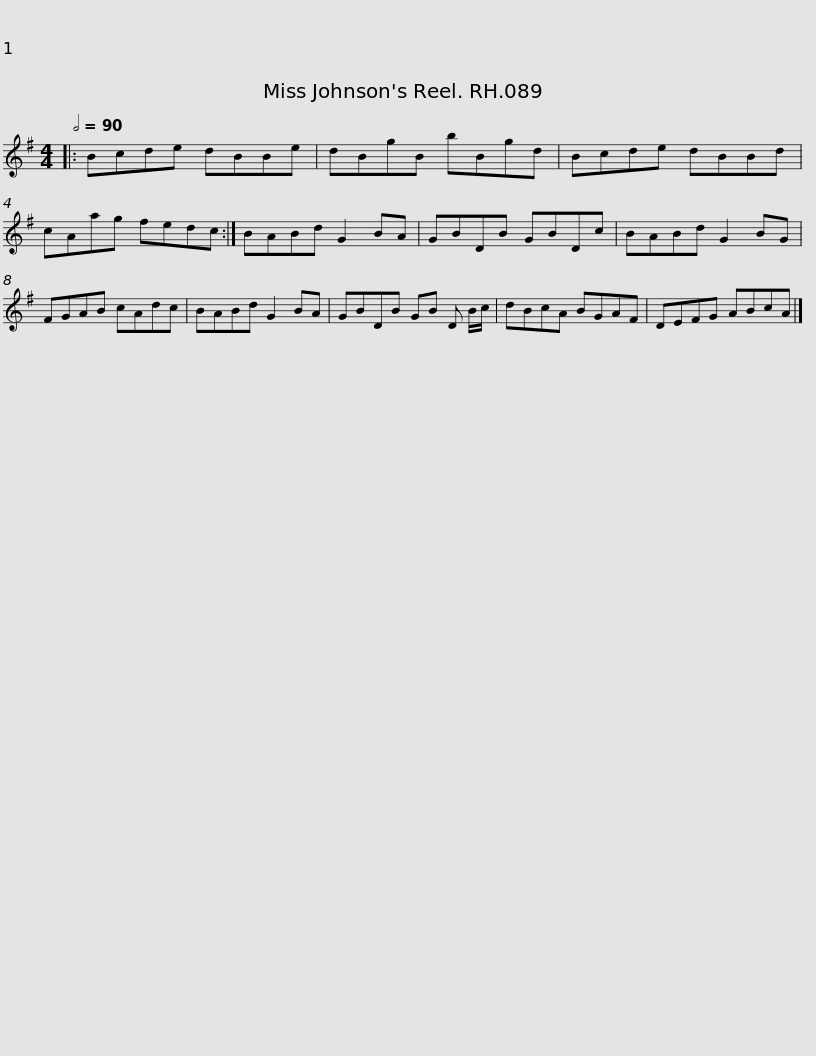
X:1
L:1/8
Q:1/2=90
M:4/4
I:linebreak $
K:G
V:1 treble
V:1
|: Bcde dBBe | dBgB bBgd | Bcde dBBd | cAag fedc :|$ BABd G2 BA | %5
 GBDB GBDc | BABd G2 BG | FGAB cAdc |$ BABd G2 BA | GBDB GB D B/c/ | %10
 dBcA BGAF | DEFG ABcA |] %12
